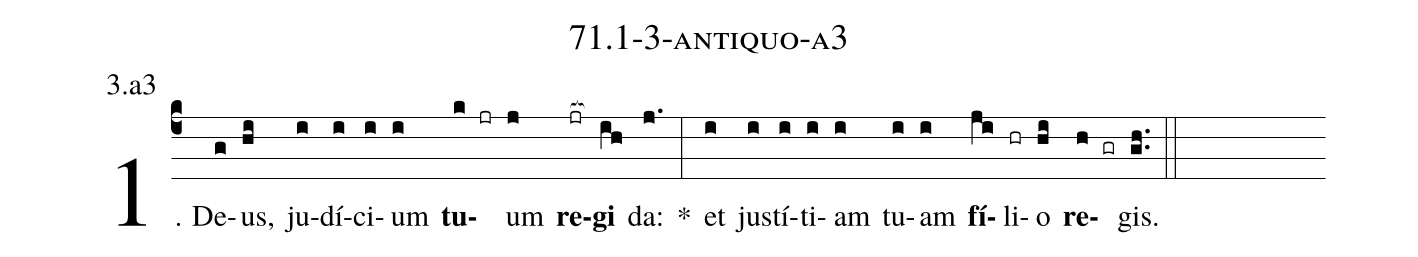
name: 71.1-3-antiquo-a3;
annotation: 3.a3;
%%
(c4)1. De(g)us,(hi) ju(i)dí(i)ci(i)um(i) <b>tu</b>(k jr)um(j) <b>re</b>(jr[ocb:1{])<b>gi</b>(ih[ocb:0}]) da:(j.) *(:) et(i) jus(i)tí(i)ti(i)am(i) tu(i)am(i) <b>fí</b>(ji)li(hr)o(hi) <b>re</b>(h gr)gis.(gh..) (::)


%E(i) u(i) o(ji) u(hi) a(h) e.(gh..) (::)
